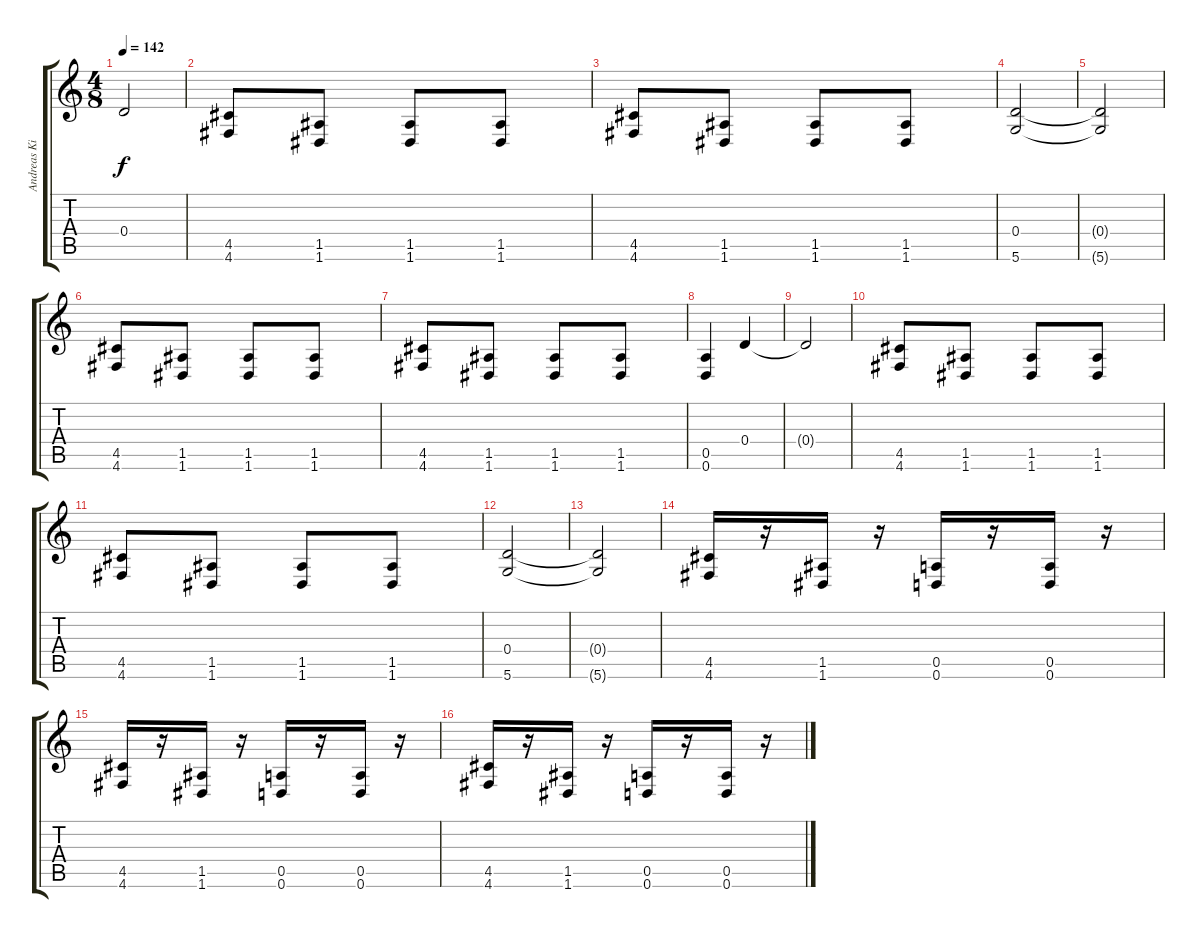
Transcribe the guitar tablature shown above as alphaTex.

\track ("Andreas Kisser" "Andreas Ki") {instrument distortionguitar}
\staff {score tabs}
\tuning (E4 B3 G3 D3 A2 D2) {hide}
\ts (4 8)
\tempo 142
\clef g2
\ks c
0.4{t}.2{dy f} |
(4.5 4.6).8 (1.5 1.6).8 (1.5 1.6).8 (1.5 1.6).8 |
(4.5 4.6).8 (1.5 1.6).8 (1.5 1.6).8 (1.5 1.6).8 |
(0.4 5.6).2 |
(0.4{t} 5.6{t}).2 |
(4.5 4.6).8 (1.5 1.6).8 (1.5 1.6).8 (1.5 1.6).8 |
(4.5 4.6).8 (1.5 1.6).8 (1.5 1.6).8 (1.5 1.6).8 |
(0.5 0.6).4 0.4.4 |
0.4{t}.2 |
(4.5 4.6).8 (1.5 1.6).8 (1.5 1.6).8 (1.5 1.6).8 |
(4.5 4.6).8 (1.5 1.6).8 (1.5 1.6).8 (1.5 1.6).8 |
(0.4 5.6).2 |
(0.4{t} 5.6{t}).2 |
(4.5 4.6).16 r.16 (1.5 1.6).16 r.16 (0.5 0.6).16 r.16 (0.5 0.6).16 r.16 |
(4.5 4.6).16 r.16 (1.5 1.6).16 r.16 (0.5 0.6).16 r.16 (0.5 0.6).16 r.16 |
(4.5 4.6).16 r.16 (1.5 1.6).16 r.16 (0.5 0.6).16 r.16 (0.5 0.6).16 r.16
